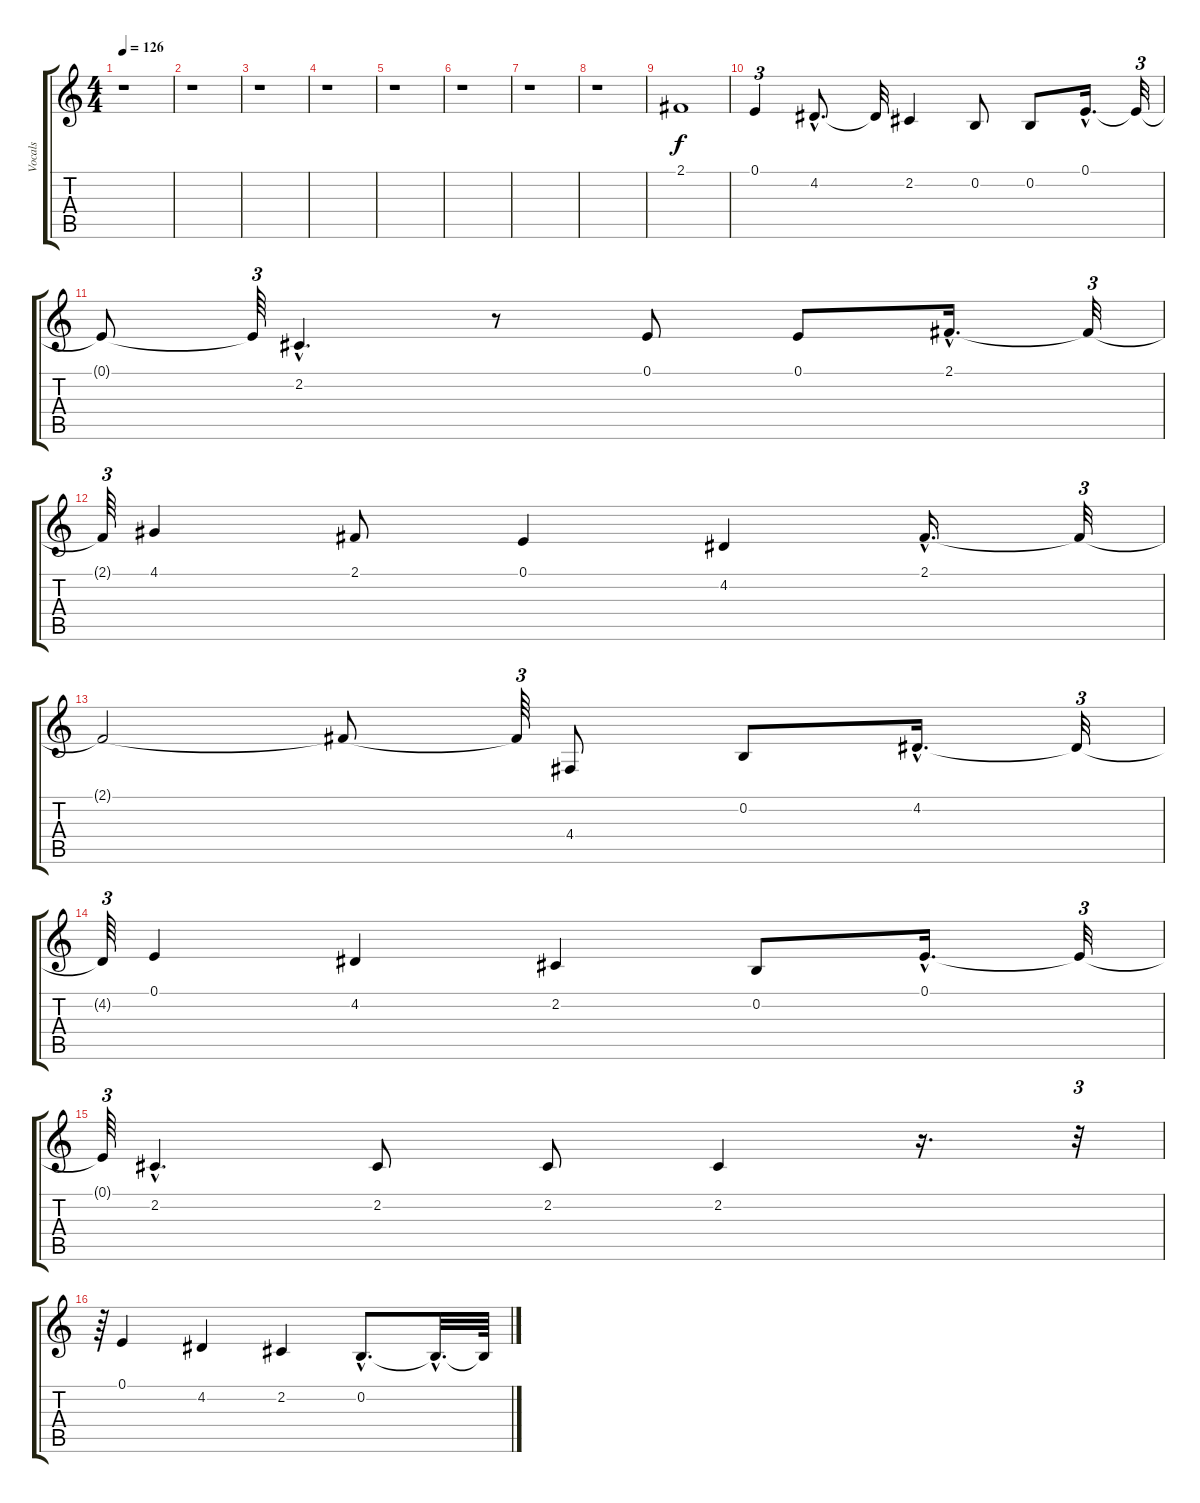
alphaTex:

\track ("Vocals" "Vocals") {instrument lead2sawtooth}
\staff {score tabs}
\tuning (E4 B3 G3 D3 A2 E2) {hide}
\ts (4 4)
\tempo 126
\clef g2
\ks c
r.1{dy f} |
r.1 |
r.1 |
r.1 |
r.1 |
r.1 |
r.1 |
r.1 |
2.1.1 |
0.1.4{tu (3 2)} 4.2{hac}.8{d} 4.2{t}.32 2.2.4 0.2.8 0.2.8 0.1{hac}.16{d} 0.1{t}.32{tu (3 2)} |
0.1{t}.8 0.1{t}.64{tu (3 2)} 2.2{hac}.4{d} r.8 0.1.8 0.1.8 2.1{hac}.16{d} 2.1{t}.32{tu (3 2)} |
2.1{t}.64{tu (3 2)} 4.1.4 2.1.8 0.1.4 4.2.4 2.1{hac}.16{d} 2.1{t}.32{tu (3 2)} |
2.1{t}.2 2.1{t}.8 2.1{t}.64{tu (3 2)} 4.4.8 0.2.8 4.2{hac}.16{d} 4.2{t}.32{tu (3 2)} |
4.2{t}.64{tu (3 2)} 0.1.4 4.2.4 2.2.4 0.2.8 0.1{hac}.16{d} 0.1{t}.32{tu (3 2)} |
0.1{t}.64{tu (3 2)} 2.2{hac}.4{d} 2.2.8 2.2.8 2.2.4 r.16{d} r.32{tu (3 2)} |
r.64{tu (3 2)} 0.1.4 4.2.4 2.2.4 0.2{hac}.8{d} 0.2{hac t}.32{d} 0.2{t}.64
